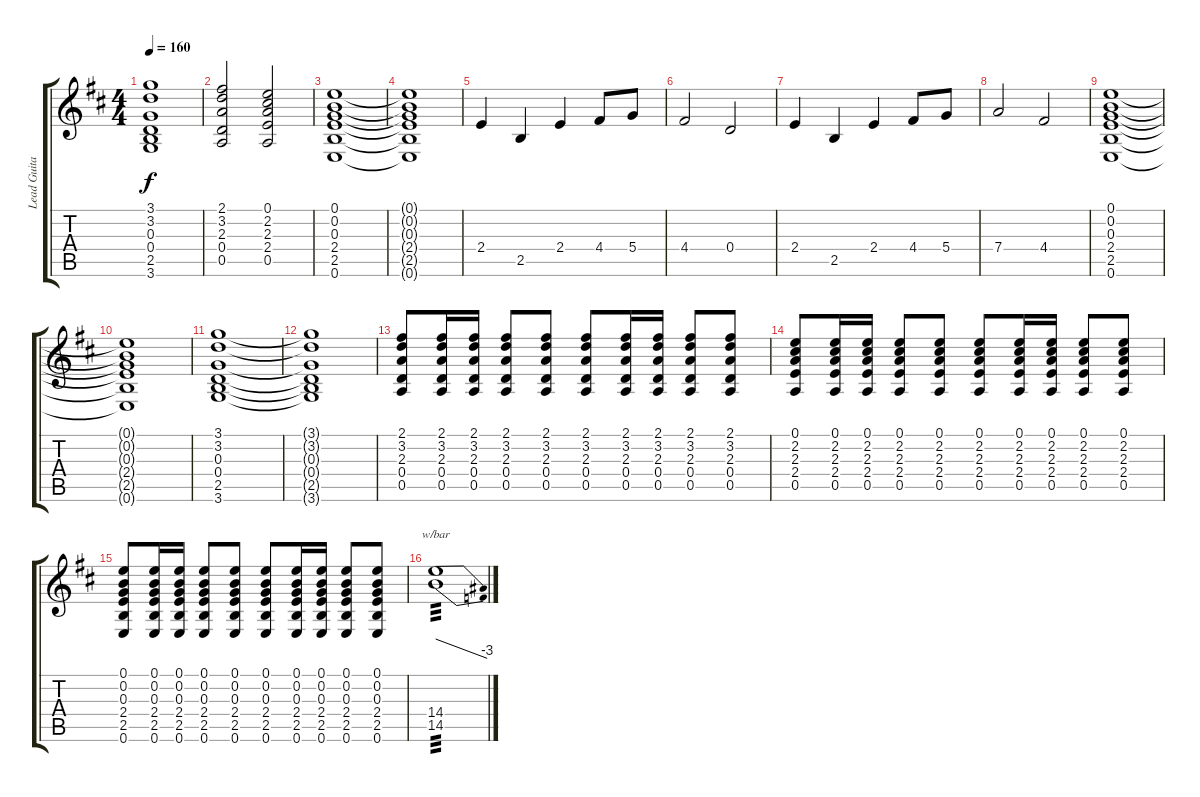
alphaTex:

\track ("Lead Guitar (Brian Baker)" "Lead Guita") {instrument distortionguitar}
\staff {score tabs}
\tuning (E4 B3 G3 D3 A2 E2) {hide}
\ts (4 4)
\tempo 160
\clef g2
\ks d
(3.1 3.2 0.3 0.4 2.5 3.6).1{dy f} |
(2.1 3.2 2.3 0.4 0.5).2 (0.1 2.2 2.3 2.4 0.5).2 |
(0.1 0.2 0.3 2.4 2.5 0.6).1 |
(0.1{t} 0.2{t} 0.3{t} 2.4{t} 2.5{t} 0.6{t}).1 |
2.4.4 2.5.4 2.4.4 4.4.8 5.4.8 |
4.4.2 0.4.2 |
2.4.4 2.5.4 2.4.4 4.4.8 5.4.8 |
7.4.2 4.4.2 |
(0.1 0.2 0.3 2.4 2.5 0.6).1 |
(0.1{t} 0.2{t} 0.3{t} 2.4{t} 2.5{t} 0.6{t}).1 |
(3.1 3.2 0.3 0.4 2.5 3.6).1 |
(3.1{t} 3.2{t} 0.3{t} 0.4{t} 2.5{t} 3.6{t}).1 |
(2.1 3.2 2.3 0.4 0.5).8 (2.1 3.2 2.3 0.4 0.5).16 (2.1 3.2 2.3 0.4 0.5).16 (2.1 3.2 2.3 0.4 0.5).8 (2.1 3.2 2.3 0.4 0.5).8 (2.1 3.2 2.3 0.4 0.5).8 (2.1 3.2 2.3 0.4 0.5).16 (2.1 3.2 2.3 0.4 0.5).16 (2.1 3.2 2.3 0.4 0.5).8 (2.1 3.2 2.3 0.4 0.5).8 |
(0.1 2.2 2.3 2.4 0.5).8 (0.1 2.2 2.3 2.4 0.5).16 (0.1 2.2 2.3 2.4 0.5).16 (0.1 2.2 2.3 2.4 0.5).8 (0.1 2.2 2.3 2.4 0.5).8 (0.1 2.2 2.3 2.4 0.5).8 (0.1 2.2 2.3 2.4 0.5).16 (0.1 2.2 2.3 2.4 0.5).16 (0.1 2.2 2.3 2.4 0.5).8 (0.1 2.2 2.3 2.4 0.5).8 |
(0.1 0.2 0.3 2.4 2.5 0.6).8 (0.1 0.2 0.3 2.4 2.5 0.6).16 (0.1 0.2 0.3 2.4 2.5 0.6).16 (0.1 0.2 0.3 2.4 2.5 0.6).8 (0.1 0.2 0.3 2.4 2.5 0.6).8 (0.1 0.2 0.3 2.4 2.5 0.6).8 (0.1 0.2 0.3 2.4 2.5 0.6).16 (0.1 0.2 0.3 2.4 2.5 0.6).16 (0.1 0.2 0.3 2.4 2.5 0.6).8 (0.1 0.2 0.3 2.4 2.5 0.6).8 |
(14.4 14.5).1{tbe (dive default 0 0 60 -12) tp 3}
